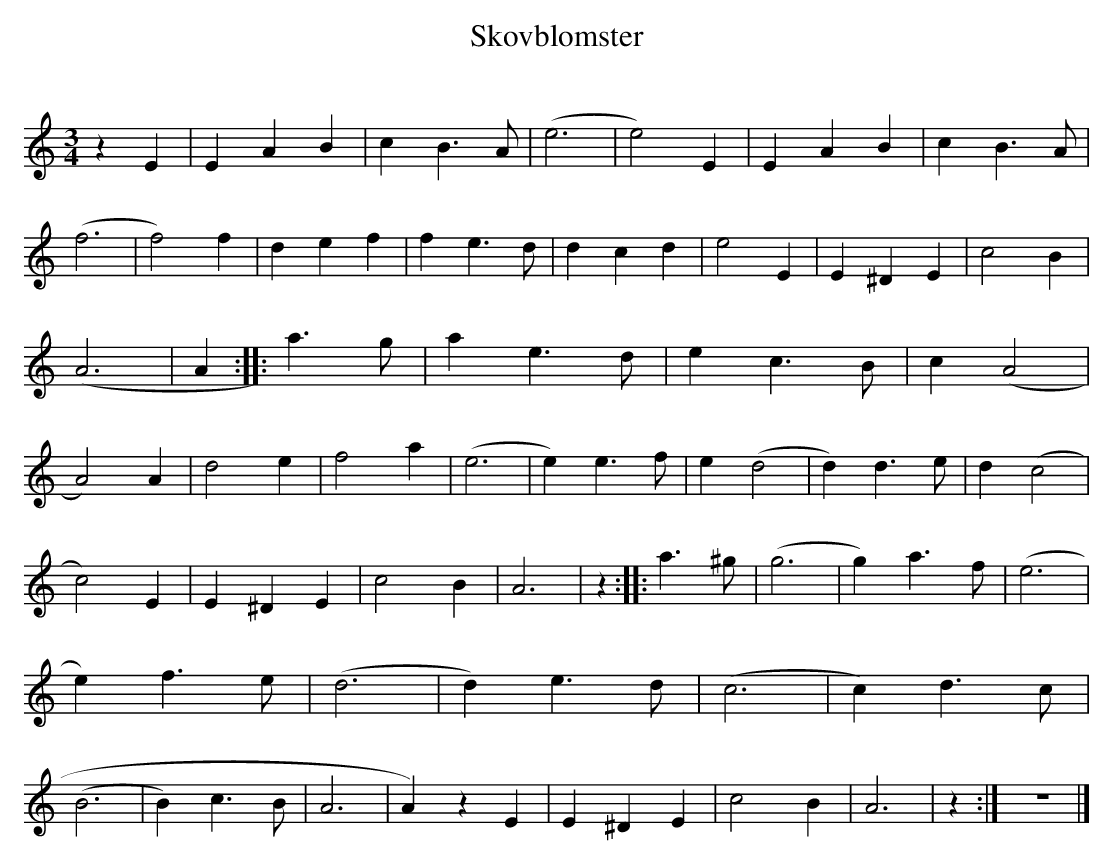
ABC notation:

X:1
T:Skovblomster
C:
M:3/4
L:1/8
K:Am
z2 E2 |E2 A2 B2 |c2 B3 A |(e6|e4) E2 |E2 A2 B2 |c2 B3 A |(f6|f4) f2 |d2 e2 f2 |f2 e3 d |d2 c2 d2 |e4 E2 |E2 ^D2 E2 |c4 B2 |(A6|A2::a3g|a2e3d|e2c3B|c2(A4|A4)A2|d4e2|f4a2|(e6|e2)e3f|e2(d4|d2)d3e|d2(c4|
c4)E2|E2^D2E2|c4B2|A6|z2::a3^g|(g6|g2)a3f|(e6|e2)f3e|(d6|d2)e3d|(c6|c2)d3c|(B6|B2)c3B|A6|A2) z2 E2 |E2 ^D2 E2 |c4 B2 |A6 |z2 :|z6 |]
